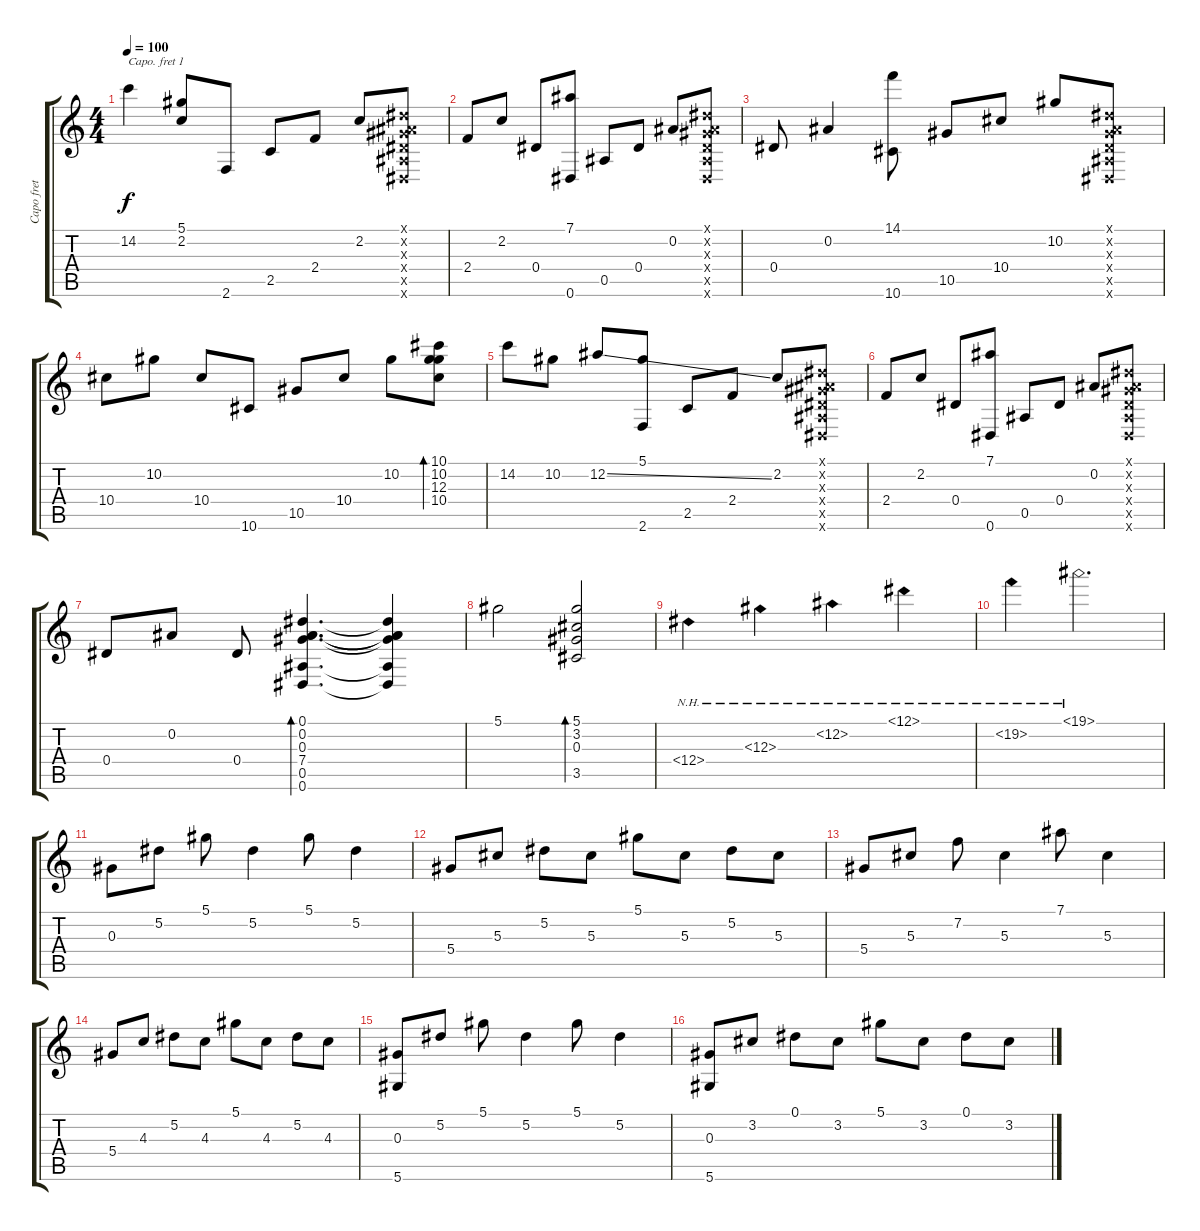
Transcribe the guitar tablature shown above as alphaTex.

\track ("Capo fret 1" "Capo fret ") {instrument acousticguitarsteel}
\staff {score tabs}
\capo 1
\tuning (D4 A3 G3 D3 A2 D2) {hide}
\ts (4 4)
\tempo 100
\clef g2
\ks c
14.2.4{dy f} (5.1 2.2).8 2.6.8 2.5.8 2.4.8 2.2.8 (0.1{x} 0.2{x} 0.3{x} 0.4{x} 0.5{x} 0.6{x}).8 |
2.4.8 2.2.8 0.4.8 (7.1 0.6).8 0.5.8 0.4.8 0.2.8 (0.1{x} 0.2{x} 0.3{x} 0.4{x} 0.5{x} 0.6{x}).8 |
0.4.8 0.2.4 (14.1 10.6).8 10.5.8 10.4.8 10.2.8 (0.1{x} 0.2{x} 0.3{x} 0.4{x} 0.5{x} 0.6{x}).8 |
10.4.8 10.2.8 10.4.8 10.6.8 10.5.8 10.4.8 10.2.8 (10.1 10.2 12.3 10.4).8{bd 30} |
14.2.8 10.2.8 12.2{ss}.8 (5.1 2.6).8 2.5.8 2.4.8 2.2.8 (0.1{x} 0.2{x} 0.3{x} 0.4{x} 0.5{x} 0.6{x}).8 |
2.4.8 2.2.8 0.4.8 (7.1 0.6).8 0.5.8 0.4.8 0.2.8 (0.1{x} 0.2{x} 0.3{x} 0.4{x} 0.5{x} 0.6{x}).8 |
0.4.8 0.2.8 0.4.8 (0.1 0.2 0.3 7.4 0.5 0.6).4{d bd 240} (0.1{t} 0.2{t} 0.3{t} 7.4{t} 0.5{t} 0.6{t}).4 |
5.1.2 (5.1 3.2 0.3 3.5).2{bd 240} |
12.4{nh}.4 12.3{nh}.4 12.2{nh}.4 12.1{nh}.4 |
19.2{nh}.4 19.1{nh}.2{d} |
0.3.8 5.2.8 5.1.8 5.2.4 5.1.8 5.2.4 |
5.4.8 5.3.8 5.2.8 5.3.8 5.1.8 5.3.8 5.2.8 5.3.8 |
5.4.8 5.3.8 7.2.8 5.3.4 7.1.8 5.3.4 |
5.4.8 4.3.8 5.2.8 4.3.8 5.1.8 4.3.8 5.2.8 4.3.8 |
(0.3 5.6).8 5.2.8 5.1.8 5.2.4 5.1.8 5.2.4 |
(0.3 5.6).8 3.2.8 0.1.8 3.2.8 5.1.8 3.2.8 0.1.8 3.2.8
